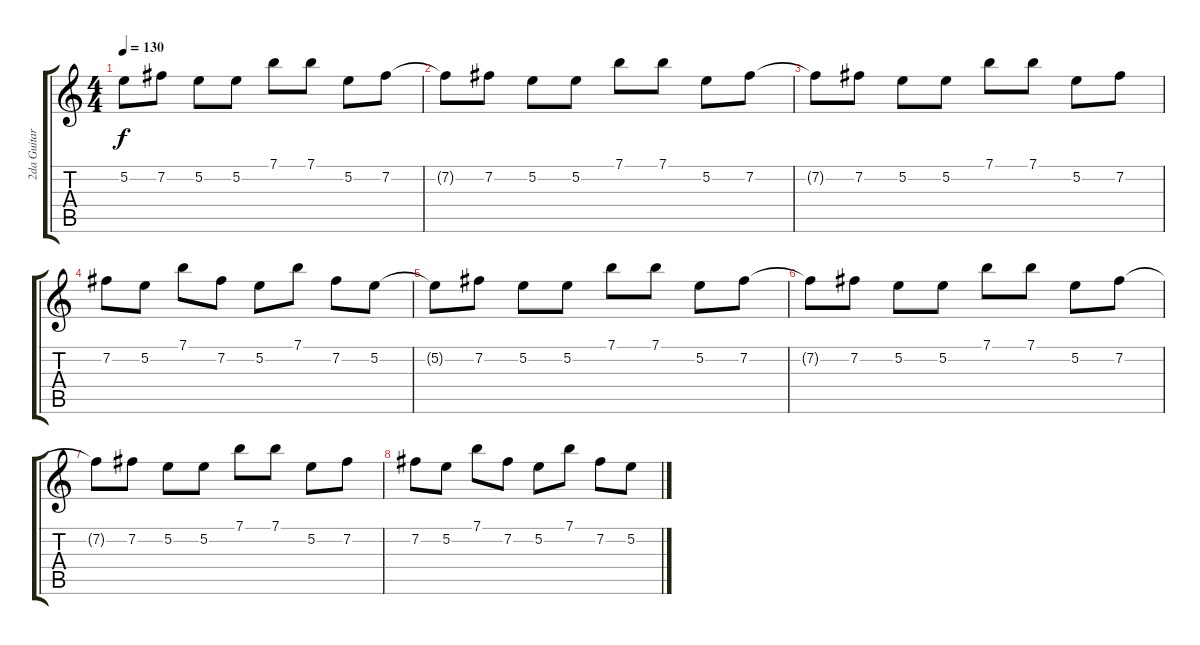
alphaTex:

\track ("2da Guitarra" "2da Guitar") {instrument electricguitarclean}
\staff {score tabs}
\tuning (E4 B3 G3 D3 A2 E2) {hide}
\ts (4 4)
\tempo 130
\clef g2
\ks c
5.2{t}.8{dy f volume 10} 7.2.8 5.2.8 5.2.8 7.1.8 7.1.8 5.2.8 7.2.8 |
7.2{t}.8 7.2.8 5.2.8 5.2.8 7.1.8 7.1.8 5.2.8 7.2.8 |
7.2{t}.8 7.2.8{volume 7} 5.2.8 5.2.8 7.1.8 7.1.8 5.2.8 7.2.8 |
7.2.8 5.2.8 7.1.8 7.2.8 5.2.8 7.1.8 7.2.8 5.2.8 |
5.2{t}.8 7.2.8{volume 4} 5.2.8 5.2.8 7.1.8 7.1.8 5.2.8 7.2.8 |
7.2{t}.8 7.2.8 5.2.8 5.2.8 7.1.8 7.1.8 5.2.8 7.2.8 |
7.2{t}.8{volume 0} 7.2.8 5.2.8 5.2.8 7.1.8 7.1.8 5.2.8 7.2.8 |
7.2.8 5.2.8 7.1.8 7.2.8 5.2.8 7.1.8 7.2.8 5.2.8
